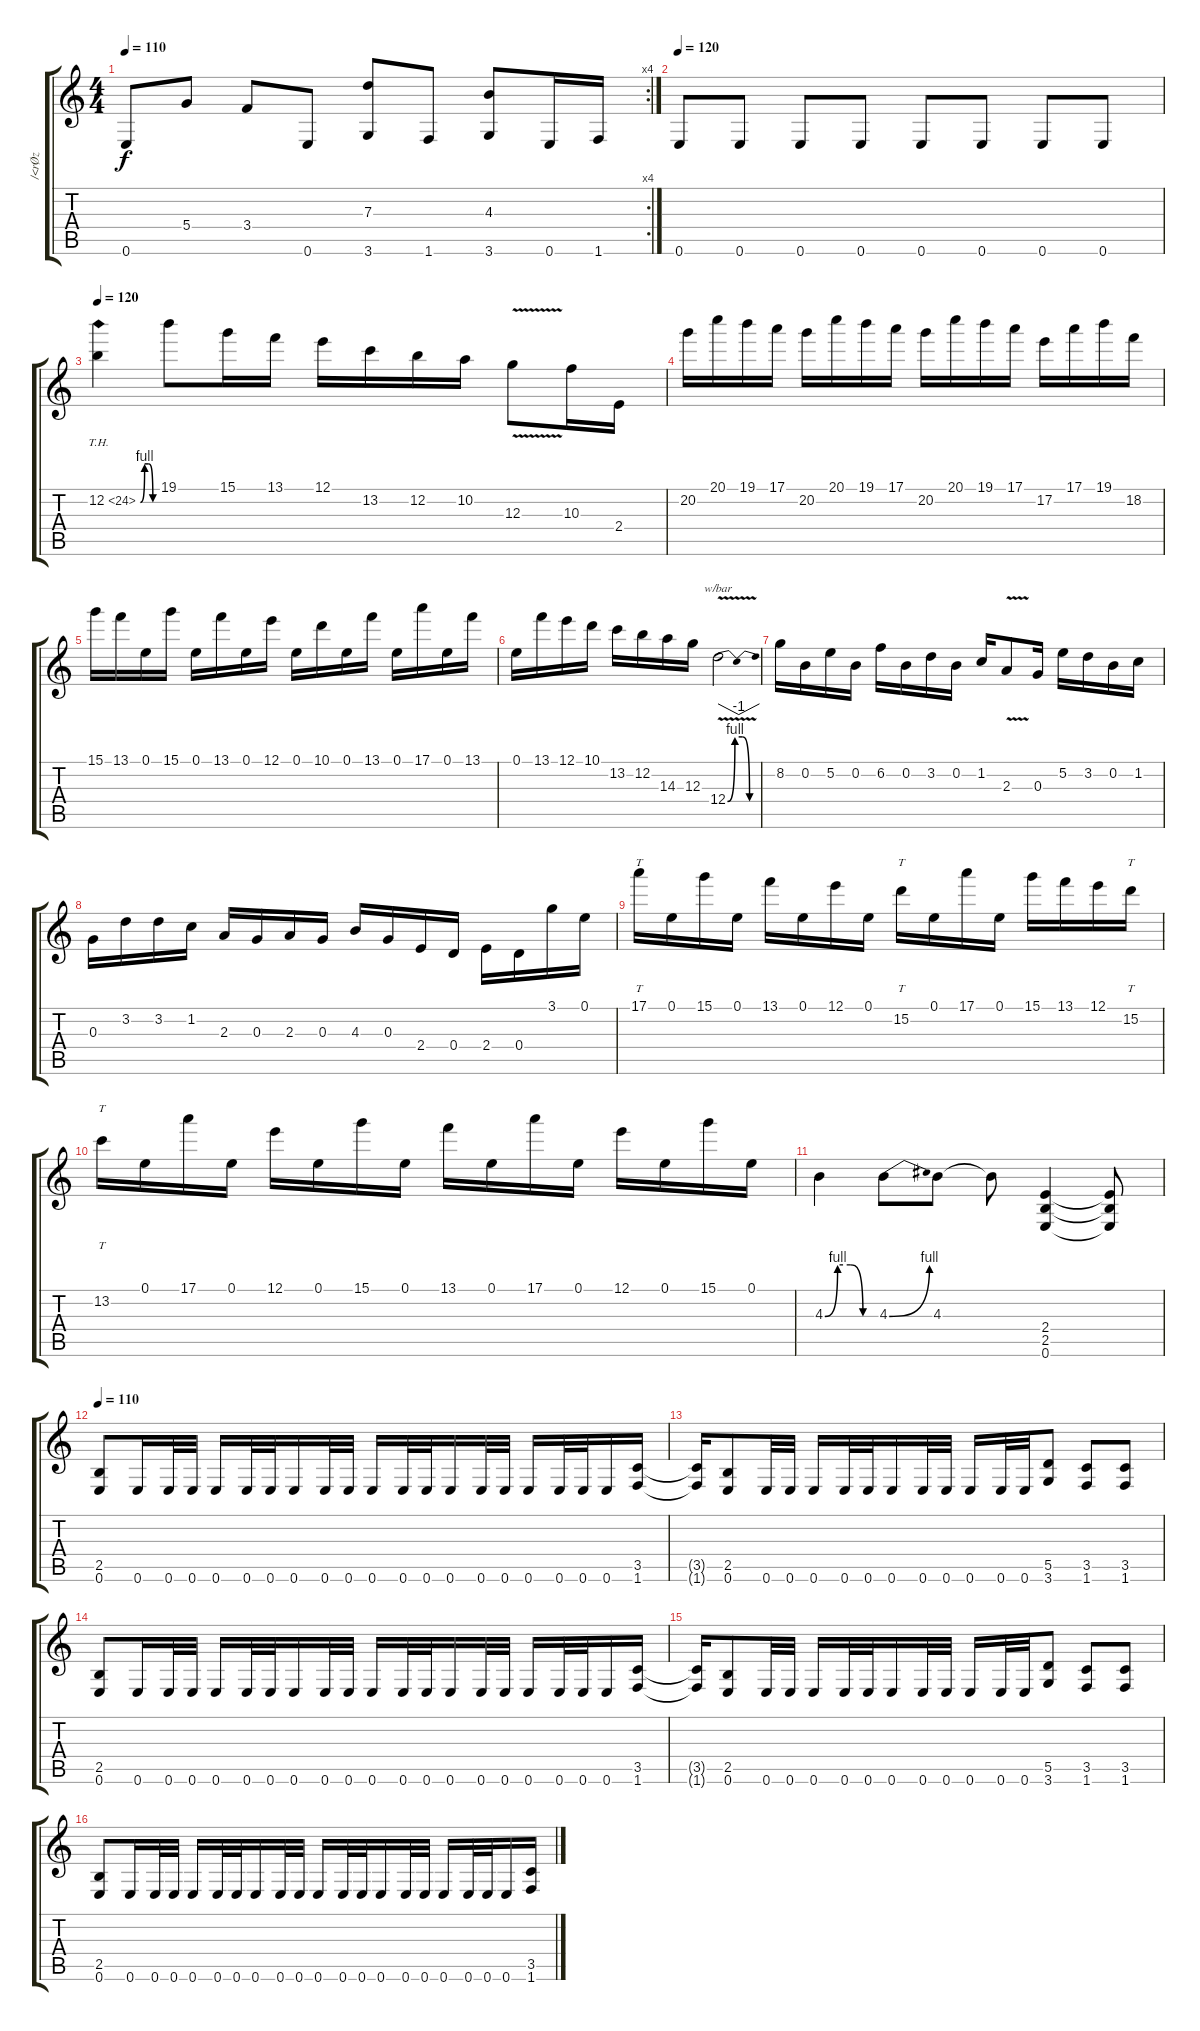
\track ("/<rØz" "/<rØz") {instrument distortionguitar}
\staff {score tabs}
\tuning (E4 B3 G3 D3 A2 E2) {hide}
\rc 4
\ts (4 4)
\tempo 110
\clef g2
\ks c
0.6.8{dy f instrument acousticguitarsteel} 5.4.8 3.4.8 0.6.8 (7.3 3.6).8 1.6.8 (4.3 3.6).8 0.6.16 1.6.16 |
\tempo 120
0.6.8{instrument distortionguitar} 0.6.8 0.6.8 0.6.8 0.6.8 0.6.8 0.6.8 0.6.8 |
\tempo 120
12.2{be (custom 0 0 15 4 30 4 45 0 60 0) th 12}.4{instrument distortionguitar} 19.1.8 15.1.16 13.1.16 12.1.16 13.2.16 12.2.16 10.2.16 12.3{v}.8 10.3.16 2.4.16 |
20.2.16 20.1.16 19.1.16 17.1.16 20.2.16 20.1.16 19.1.16 17.1.16 20.2.16 20.1.16 19.1.16 17.1.16 17.2.16 17.1.16 19.1.16 18.2.16 |
15.1.16 13.1.16 0.1.16 15.1.16 0.1.16 13.1.16 0.1.16 12.1.16 0.1.16 10.1.16 0.1.16 13.1.16 0.1.16 17.1.16 0.1.16 13.1.16 |
0.1.16 13.1.16 12.1.16 10.1.16 13.2.16 12.2.16 14.3.16 12.3.16 12.4{be (custom 0 0 15 4 30 4 45 0 60 0) v}.2{tbe (dip default 0 0 30 -4 60 0)} |
8.2.16 0.2.16 5.2.16 0.2.16 6.2.16 0.2.16 3.2.16 0.2.16 1.2.16 2.3{v}.8 0.3.16 5.2.16 3.2.16 0.2.16 1.2.16 |
0.3.16 3.2.16 3.2.16 1.2.16 2.3.16 0.3.16 2.3.16 0.3.16 4.3.16 0.3.16 2.4.16 0.4.16 2.4.16 0.4.16 3.1.16 0.1.16 |
17.1.16{tt} 0.1.16 15.1.16 0.1.16 13.1.16 0.1.16 12.1.16 0.1.16 15.2.16{tt} 0.1.16 17.1.16 0.1.16 15.1.16 13.1.16 12.1.16 15.2.16{tt} |
13.2.16{tt} 0.1.16 17.1.16 0.1.16 12.1.16 0.1.16 15.1.16 0.1.16 13.1.16 0.1.16 17.1.16 0.1.16 12.1.16 0.1.16 15.1.16 0.1.16 |
4.3{be (custom 0 0 15 4 30 4 45 0 60 0)}.4 4.3{be (bend 0 0 60 4)}.8 4.3.8 4.3{t}.8 (2.4 2.5 0.6).4 (2.4{t} 2.5{t} 0.6{t}).8 |
\tempo 110
(2.5 0.6).8{volume 13} 0.6.16 0.6.32 0.6.32 0.6.16 0.6.32 0.6.32 0.6.16 0.6.32 0.6.32 0.6.16 0.6.32 0.6.32 0.6.16 0.6.32 0.6.32 0.6.16 0.6.32 0.6.32 0.6.16 (3.5 1.6).16 |
(3.5{t} 1.6{t}).16 (2.5 0.6).8 0.6.32 0.6.32 0.6.16 0.6.32 0.6.32 0.6.16 0.6.32 0.6.32 0.6.16 0.6.32 0.6.32 (5.5 3.6).8 (3.5 1.6).8 (3.5 1.6).8 |
(2.5 0.6).8 0.6.16 0.6.32 0.6.32 0.6.16 0.6.32 0.6.32 0.6.16 0.6.32 0.6.32 0.6.16 0.6.32 0.6.32 0.6.16 0.6.32 0.6.32 0.6.16 0.6.32 0.6.32 0.6.16 (3.5 1.6).16 |
(3.5{t} 1.6{t}).16 (2.5 0.6).8 0.6.32 0.6.32 0.6.16 0.6.32 0.6.32 0.6.16 0.6.32 0.6.32 0.6.16 0.6.32 0.6.32 (5.5 3.6).8 (3.5 1.6).8 (3.5 1.6).8 |
(2.5 0.6).8 0.6.16 0.6.32 0.6.32 0.6.16 0.6.32 0.6.32 0.6.16 0.6.32 0.6.32 0.6.16 0.6.32 0.6.32 0.6.16 0.6.32 0.6.32 0.6.16 0.6.32 0.6.32 0.6.16 (3.5 1.6).16
